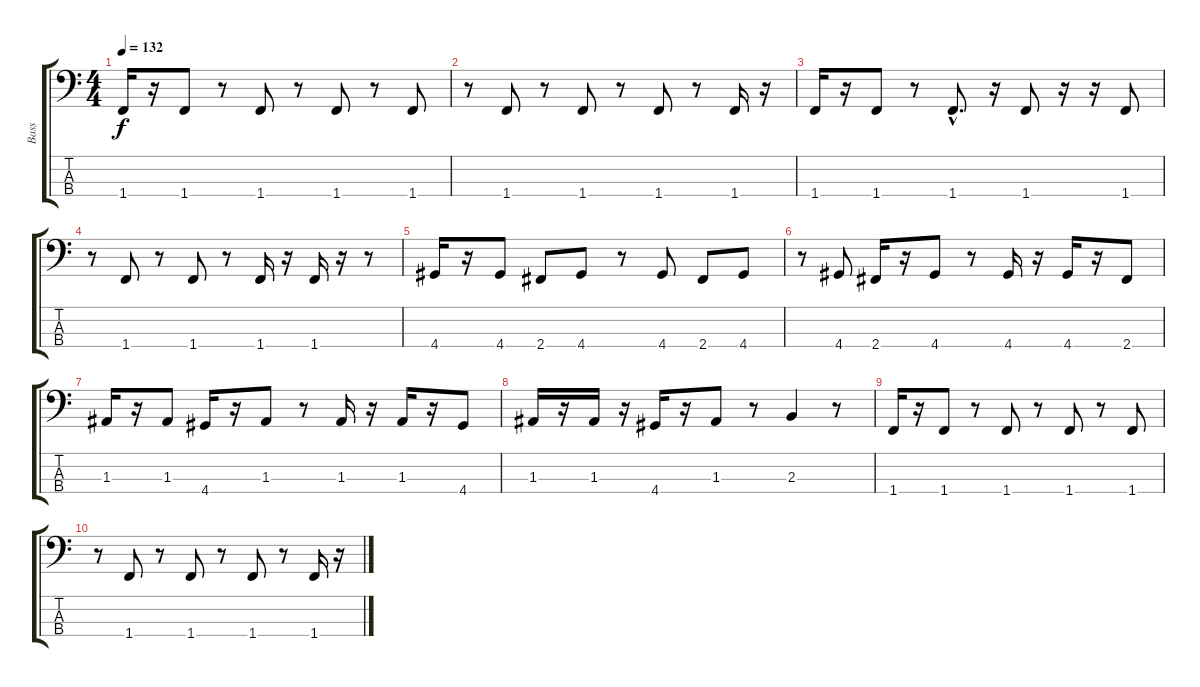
\track ("Bass" "Bass") {instrument electricbasspick}
\staff {score tabs}
\tuning (G2 D2 A1 E1) {hide}
\ts (4 4)
\tempo 132
\clef f4
\ks c
1.4.16{dy f} r.16 1.4.8 r.8 1.4.8 r.8 1.4.8 r.8 1.4.8 |
r.8 1.4.8 r.8 1.4.8 r.8 1.4.8 r.8 1.4.16 r.16 |
1.4.16 r.16 1.4.8 r.8 1.4{hac}.8{d} r.16 1.4.8 r.16 r.16 1.4.8 |
r.8 1.4.8 r.8 1.4.8 r.8 1.4.16 r.16 1.4.16 r.16 r.8 |
4.4.16 r.16 4.4.8 2.4.8 4.4.8 r.8 4.4.8 2.4.8 4.4.8 |
r.8 4.4.8 2.4.16 r.16 4.4.8 r.8 4.4.16 r.16 4.4.16 r.16 2.4.8 |
1.3.16 r.16 1.3.8 4.4.16 r.16 1.3.8 r.8 1.3.16 r.16 1.3.16 r.16 4.4.8 |
1.3.16 r.16 1.3.16 r.16 4.4.16 r.16 1.3.8 r.8 2.3.4 r.8 |
1.4.16 r.16 1.4.8 r.8 1.4.8 r.8 1.4.8 r.8 1.4.8 |
r.8 1.4.8 r.8 1.4.8 r.8 1.4.8 r.8 1.4.16 r.16
